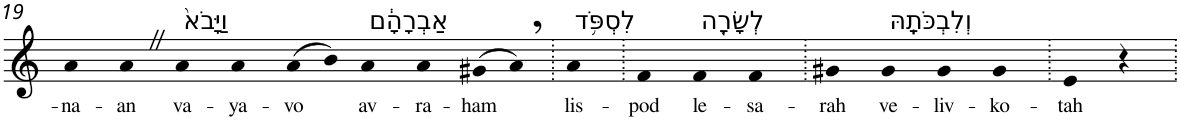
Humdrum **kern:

**kern	**text
*part1	*part1
*staff1	*staff1
*I"Piano	*
*I'Pno	*
!!LO:PB:g=z
*clefG2	*
*k[]	*
=19	=19
!	!LO:LY:b
4a	-na-
!	!LO:LY:b
4aZ	-an
!LO:TX:a:t=וַיָּבֹא֙	!
!	!LO:LY:b
4a	va-
!	!LO:LY:b
4a	-ya-
!	!LO:LY:b
(>8a	-vo
8b)	.
!LO:TX:a:t=אַבְרָהָ֔ם	!
!	!LO:LY:b
4a	av-
!	!LO:LY:b
4a	-ra-
!	!LO:LY:b
(>8g#X	-ham
8a,)	.
=20.	=20.
!LO:TX:a:t=לִסְפֹּ֥ד	!
!	!LO:LY:b
4a	lis-
=21.	=21.
!	!LO:LY:b
4f	-pod
!LO:TX:a:t=לְשָׂרָ֖ה	!
!	!LO:LY:b
4f	le-
!	!LO:LY:b
4f	-sa-
=22.	=22.
!	!LO:LY:b
4g#X	-rah
!LO:TX:a:t=וְלִבְכֹּתָֽהּ	!
!	!LO:LY:b
4g#	ve-
!	!LO:LY:b
4g#	-liv-
!	!LO:LY:b
4g#	-ko-
=23.	=23.
!	!LO:LY:b
4e	-tah
4r	.
=.	=.
*-	*-
